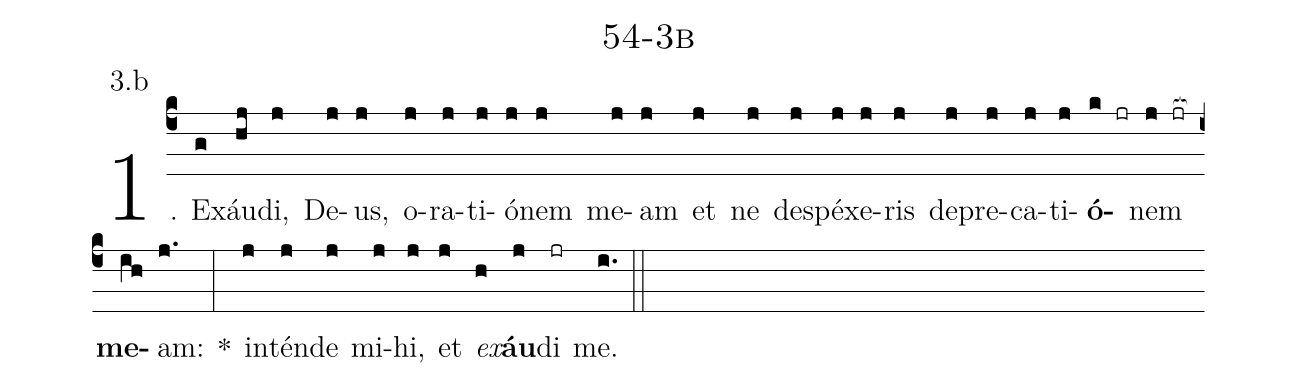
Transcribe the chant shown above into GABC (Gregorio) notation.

name: 54-3b;
annotation: 3.b;
%%
(c4)1. Ex(g)áu(hj)di,(j) De(j)us,(j) o(j)ra(j)ti(j)ó(j)nem(j) me(j)am(j) et(j) ne(j) de(j)spé(j)xe(j)ris(j) de(j)pre(j)ca(j)ti(j)<b>ó</b>(k jr)nem(j jr[ocb:1{]) <b>me</b>(ih[ocb:0}])am:(j.) *(:) in(j)tén(j)de(j) mi(j)hi,(j) et(j) <i>ex</i>(h)<b>áu</b>(j)di(jr) me.(i.) (::)
